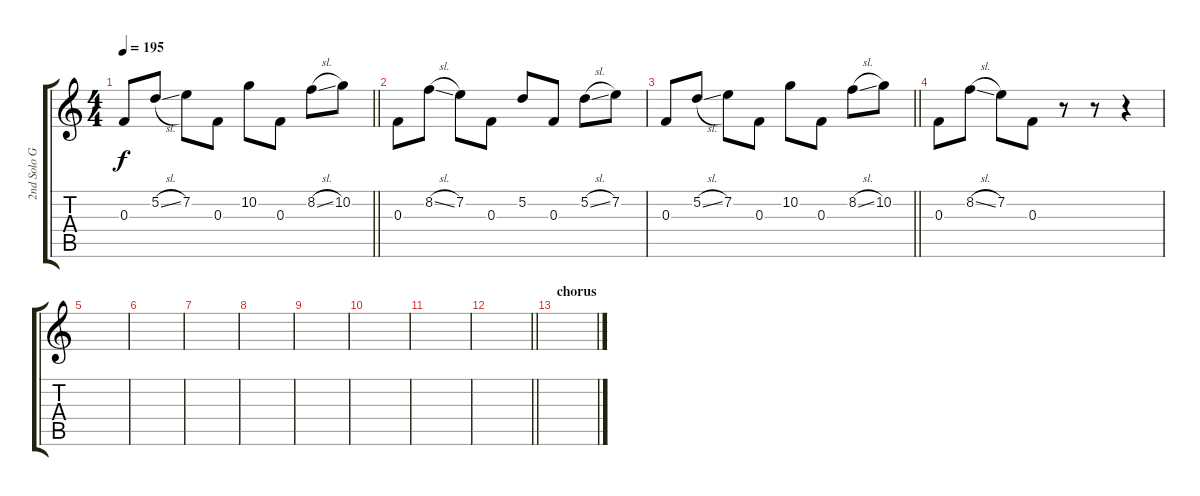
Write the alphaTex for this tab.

\track ("2nd Solo Guitar" "2nd Solo G") {instrument distortionguitar}
\staff {score tabs}
\tuning (D4 A3 F3 C3 G2 C2) {hide}
\ts (4 4)
\tempo 195
\clef g2
\barLineRight lightlight
\ks c
0.3.8{dy f} 5.2{sl}.8 7.2.8 0.3.8 10.2.8 0.3.8 8.2{sl}.8 10.2.8 |
0.3.8 8.2{sl}.8 7.2.8 0.3.8 5.2.8 0.3.8 5.2{sl}.8 7.2.8 |
\barLineRight lightlight
0.3.8 5.2{sl}.8 7.2.8 0.3.8 10.2.8 0.3.8 8.2{sl}.8 10.2.8 |
0.3.8 8.2{sl}.8 7.2.8 0.3.8 r.8 r.8 r.4 |
|
|
|
|
|
|
|
\barLineRight lightlight
|
\section ("" "chorus")
